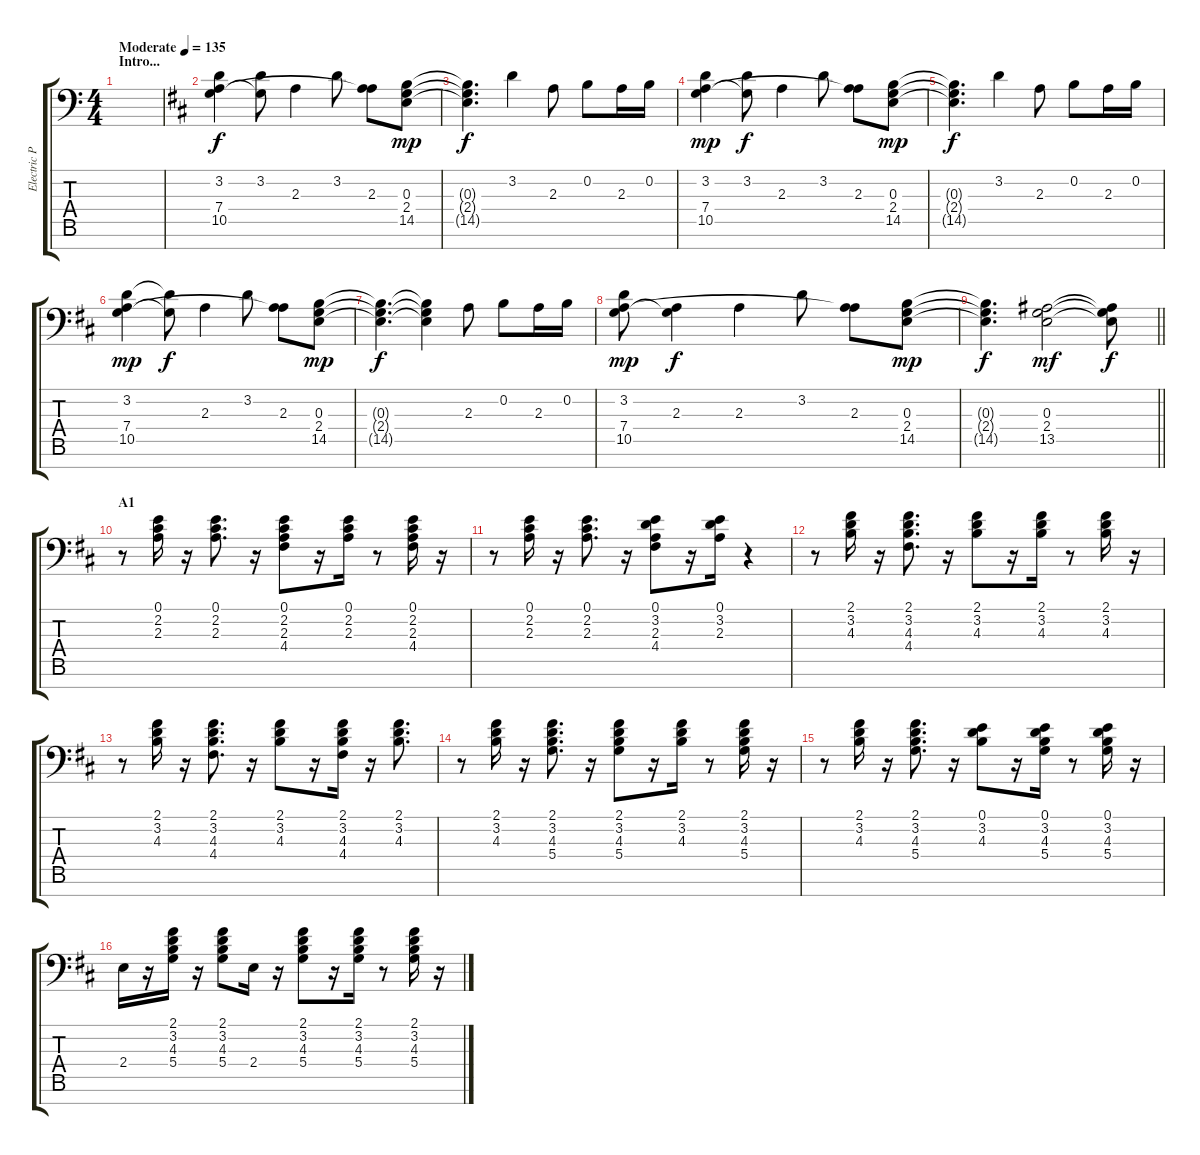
\track ("Electric Piano" "Electric P") {instrument honkytonkpiano}
\staff {score tabs}
\tuning (E4 B3 G3 D3 A2 E2 C-1) {hide}
\ts (4 4)
\section ("" "Intro...")
\tempo (135 "Moderate")
\clef f4
\ks c
|
\ks d
(3.2 7.4 10.5).4 (3.2 10.5{t}).8{dy f} 2.3.4 3.2.8 (2.3 7.4{t}).8 (0.3 2.4 14.5).8{dy mp} |
(0.3{t} 2.4{t} 14.5{t}).4{d dy f} 3.2.4 2.3.8 0.2.8 2.3.16 0.2.16 |
(3.2 7.4 10.5).4{dy mp} (3.2 10.5{t}).8{dy f} 2.3.4 3.2.8 (2.3 7.4{t}).8 (0.3 2.4 14.5).8{dy mp} |
(0.3{t} 2.4{t} 14.5{t}).4{d dy f} 3.2.4 2.3.8 0.2.8 2.3.16 0.2.16 |
(3.2 7.4 10.5).4{dy mp} (3.2{t} 10.5{t}).8{dy f} 2.3.4 3.2.8 (2.3 7.4{t}).8 (0.3 2.4 14.5).8{dy mp} |
(0.3{t} 2.4{t} 14.5{t}).4{d dy f} (0.3{t} 2.4{t} 14.5{t}).4 2.3.8 0.2.8 2.3.16 0.2.16 |
(3.2 7.4 10.5).8{dy mp} (2.3 10.5{t}).4{dy f} 2.3.4 3.2.8 (2.3 7.4{t}).8 (0.3 2.4 14.5).8{dy mp} |
\barLineRight lightlight
(0.3{t} 2.4{t} 14.5{t}).4{d dy f} (0.3 2.4 13.5).2{dy mf} (0.3{t} 2.4{t} 13.5{t}).8{dy f} |
\section ("" "A1")
r.8 (0.1 2.2 2.3).16 r.16 (0.1 2.2 2.3).8{d} r.16 (0.1 2.2 2.3 4.4).8 r.16 (0.1 2.2 2.3).16 r.8 (0.1 2.2 2.3 4.4).16 r.16 |
r.8 (0.1 2.2 2.3).16 r.16 (0.1 2.2 2.3).8{d} r.16 (0.1 3.2 2.3 4.4).8 r.16 (0.1 3.2 2.3).16 r.4 |
r.8 (2.1 3.2 4.3).16 r.16 (2.1 3.2 4.3 4.4).8{d} r.16 (2.1 3.2 4.3).8 r.16 (2.1 3.2 4.3).16 r.8 (2.1 3.2 4.3).16 r.16 |
r.8 (2.1 3.2 4.3).16 r.16 (2.1 3.2 4.3 4.4).8{d} r.16 (2.1 3.2 4.3).8 r.16 (2.1 3.2 4.3 4.4).16 r.16 (2.1 3.2 4.3).8{d} |
r.8 (2.1 3.2 4.3).16 r.16 (2.1 3.2 4.3 5.4).8{d} r.16 (2.1 3.2 4.3 5.4).8 r.16 (2.1 3.2 4.3).16 r.8 (2.1 3.2 4.3 5.4).16 r.16 |
r.8 (2.1 3.2 4.3).16 r.16 (2.1 3.2 4.3 5.4).8{d} r.16 (0.1 3.2 4.3).8 r.16 (0.1 3.2 4.3 5.4).16 r.8 (0.1 3.2 4.3 5.4).16 r.16 |
2.4.16 r.16 (2.1 3.2 4.3 5.4).16 r.16 (2.1 3.2 4.3 5.4).8 2.4.16 r.16 (2.1 3.2 4.3 5.4).8 r.16 (2.1 3.2 4.3 5.4).16 r.8 (2.1 3.2 4.3 5.4).16 r.16
